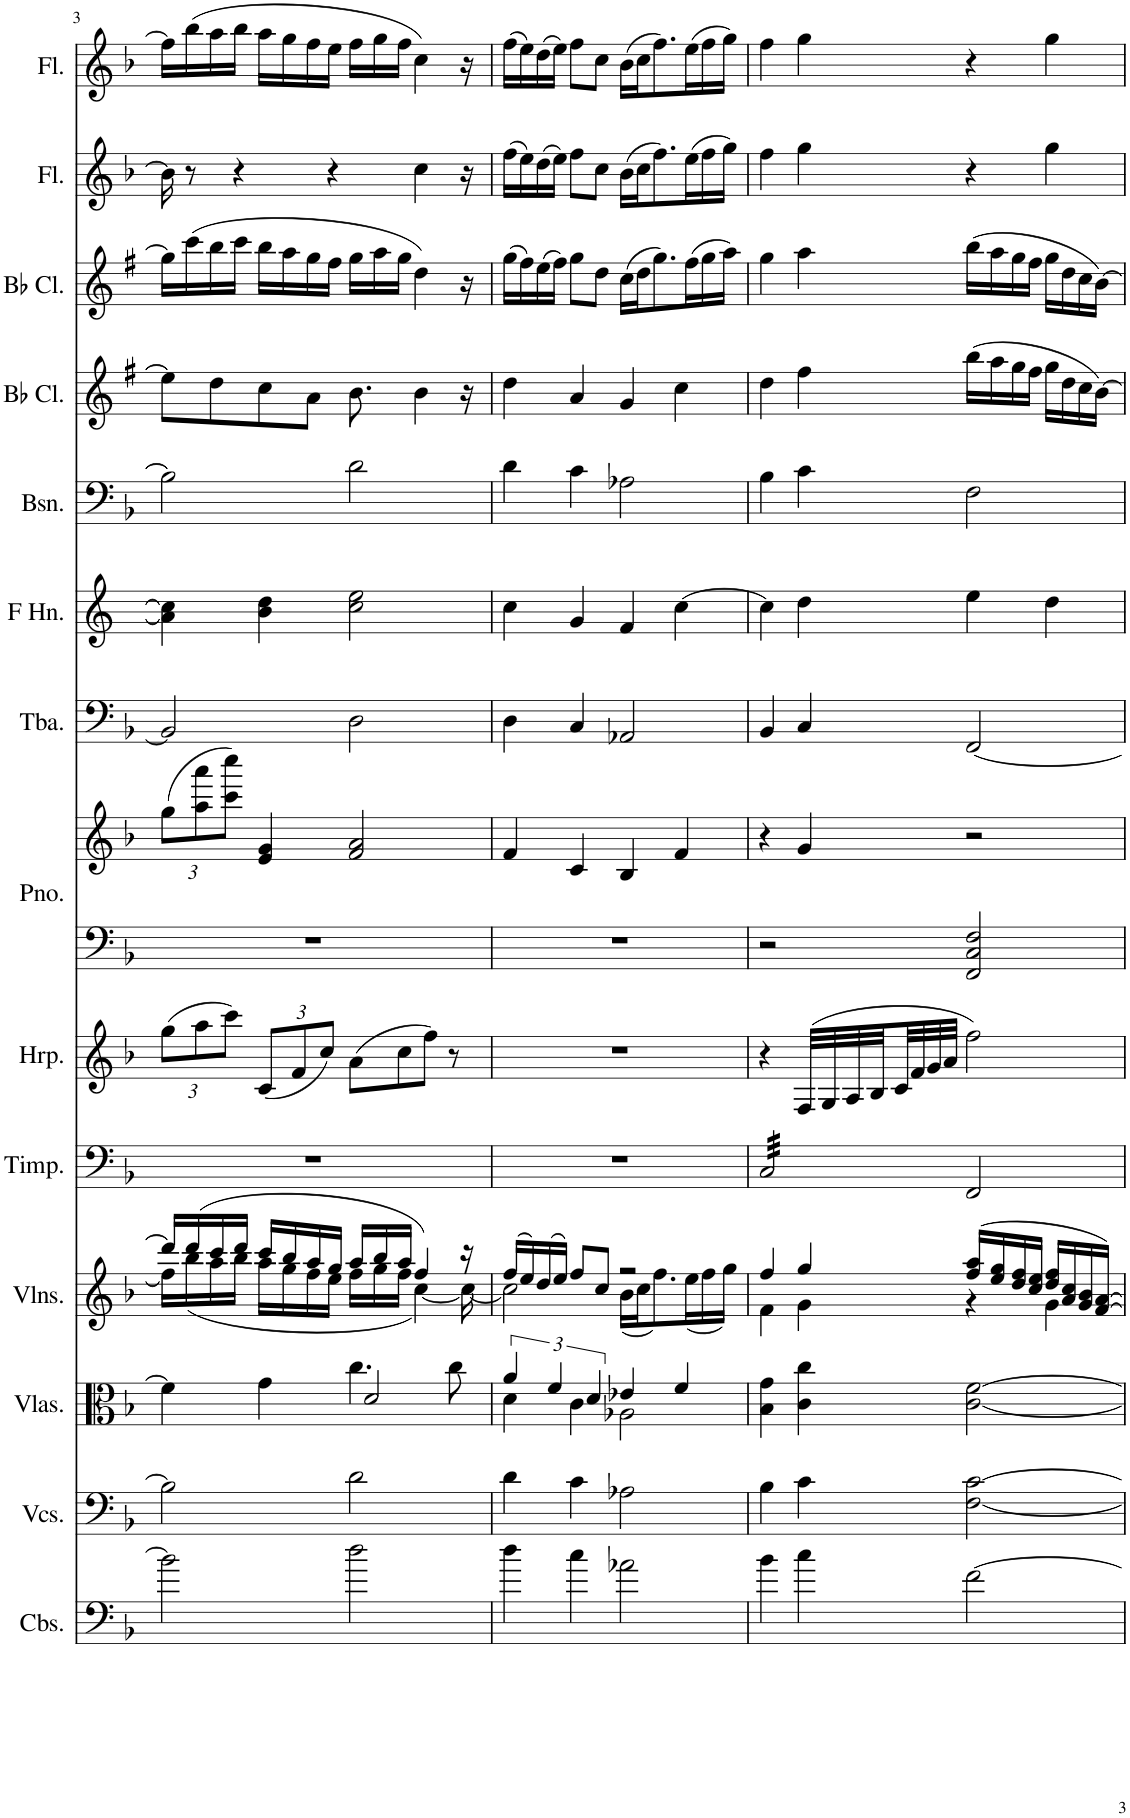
**kern	**kern	**kern	**kern	**kern	**kern	**kern	**kern	**kern	**kern	**kern	**kern	**kern	**kern	**kern
*part14	*part13	*part12	*part11	*part10	*part9	*part8	*part8	*part7	*part6	*part5	*part4	*part3	*part2	*part1
*staff15	*staff14	*staff13	*staff12	*staff11	*staff10	*staff9	*staff8	*staff7	*staff6	*staff5	*staff4	*staff3	*staff2	*staff1
*I"Contrabasses	*I"Violoncellos	*I"Violas	*I"Violins	*I"Timpani	*I"Harp	*I"Piano	*	*I"Tuba	*I"Horn in F	*I"Bassoon	*I"Bb Clarinet	*I"Bb Clarinet	*I"Flute	*I"Flute
*I'Cbs.	*I'Vcs.	*I'Vlas.	*I'Vlns.	*I'Timp.	*I'Hrp.	*I'Pno.	*	*I'Tba.	*	*I'Bsn.	*I'Bb Cl.	*I'Bb Cl.	*I'Fl.	*I'Fl.
!!LO:PB:g=z
*clefF4	*clefF4	*clefC3	*clefG2	*clefF4	*clefG2	*clefF4	*clefG2	*clefF4	*clefG2	*clefF4	*clefG2	*clefG2	*clefG2	*clefG2
*Trd7c12	*	*	*	*	*	*	*	*	*Trd4c7	*	*Trd1c2	*Trd1c2	*	*
*k[b-]	*k[b-]	*k[b-]	*k[b-]	*k[b-]	*k[b-]	*k[b-]	*k[b-]	*k[b-]	*k[]	*k[b-]	*k[f#]	*k[f#]	*k[b-]	*k[b-]
*M4/4	*M4/4	*M4/4	*M4/4	*M4/4	*M4/4	*M4/4	*M4/4	*M4/4	*M4/4	*M4/4	*M4/4	*M4/4	*M4/4	*M4/4
=3	=3	=3	=3	=3	=3	=3	=3	=3	=3	=3	=3	=3	=3	=3
*	*	*^	*^	*	*	*	*	*	*	*	*	*	*	*
*	*	*	*	*	*	*	*Xbrackettup	*	*Xbrackettup	*	*	*	*	*	*	*
2b-\]	2B-\]	4f\]	2ryy	16ddd/LL]	16ff\LL]	1r	(12gg\L	1r	(12gg\L	2BB-/]	4a\] 4cc\]	2B-\]	8ee\L]	16gg\LL]	16b-\]	16ff\LL]
.	.	.	.	(16ddd/	(16bb-\	.	.	.	.	.	.	.	.	(16ccc\	8r	(16bb-\
.	.	.	.	.	.	.	12aa\	.	12aa\ 12aaa\	.	.	.	.	.	.	.
.	.	.	.	16ccc/	16aa\	.	.	.	.	.	.	.	8dd\	16bb\	.	16aa\
.	.	.	.	.	.	.	12ccc\J)	.	12ccc\ 12cccc\J)	.	.	.	.	.	.	.
.	.	.	.	16ddd/JJ	16bb-\JJ	.	.	.	.	.	.	.	.	16ccc\JJ	4r	16bb-\JJ
.	.	4g\	.	16ccc/LL	16aa\LL	.	(12c/L	.	4e/ 4g/	.	4b\ 4dd\	.	8cc\	16bb\LL	.	16aa\LL
.	.	.	.	16bb-/	16gg\	.	.	.	.	.	.	.	.	16aa\	.	16gg\
.	.	.	.	.	.	.	12f/	.	.	.	.	.	.	.	.	.
.	.	.	.	16aa/	16ff\	.	.	.	.	.	.	.	8a\J	16gg\	.	16ff\
.	.	.	.	.	.	.	12cc/J)	.	.	.	.	.	.	.	.	.
.	.	.	.	16gg/JJ	16ee\JJ	.	.	.	.	.	.	.	.	16ff#\JJ	4r	16ee\JJ
2dd\	2d\	2d/	4.cc\	16aa/LL	16ff\LL	.	(8a\L	.	2f/ 2a/	2D\	2cc\ 2ee\	2d\	8.b\	16gg\LL	.	16ff\LL
.	.	.	.	16bb-/	16gg\	.	.	.	.	.	.	.	.	16aa\	.	16gg\
.	.	.	.	16aa/JJ	16ff\JJ	.	8cc\	.	.	.	.	.	.	16gg\JJ	.	16ff\JJ
.	.	.	.	4ff/)	[4cc\)	.	.	.	.	.	.	.	4b\	4dd\)	4cc\	4cc\)
.	.	.	.	.	.	.	8ff\J)	.	.	.	.	.	.	.	.	.
.	.	.	8cc\	.	.	.	8r	.	.	.	.	.	.	.	.	.
.	.	.	.	16r	16cc\_	.	.	.	.	.	.	.	16r	16r	16r	16r
=4	=4	=4	=4	=4	=4	=4	=4	=4	=4	=4	=4	=4	=4	=4	=4	=4
4dd\	4d\	6a/	4d\	(16ff/LL	2cc\]	1r	1r	1r	4f/	4D\	4cc\	4d\	4dd\	(16gg\LL	(16ff\LL	(16ff\LL
.	.	.	.	16ee/)	.	.	.	.	.	.	.	.	.	16ff#\)	16ee\)	16ee\)
.	.	.	.	(16dd/	.	.	.	.	.	.	.	.	.	(16ee\	(16dd\	(16dd\
.	.	6f/	.	.	.	.	.	.	.	.	.	.	.	.	.	.
.	.	.	.	16ee/JJ)	.	.	.	.	.	.	.	.	.	16ff#\JJ)	16ee\JJ)	16ee\JJ)
4cc\	4c\	.	4c\	8ff/L	.	.	.	.	4c/	4C/	4g/	4c\	4a/	8gg\L	8ff\L	8ff\L
.	.	6d/	.	.	.	.	.	.	.	.	.	.	.	.	.	.
.	.	.	.	8cc/J	.	.	.	.	.	.	.	.	.	8dd\J	8cc\J	8cc\J
2a-X\	2A-X\	4e-X/	2A-X\	2r	(16b-\LL	.	.	.	4B-/	2AA-X/	4f/	2A-X\	4g/	(16cc\LL	(16b-\LL	(16b-\LL
.	.	.	.	.	16cc\J	.	.	.	.	.	.	.	.	16dd\J	16cc\J	16cc\J
.	.	.	.	.	8.ff\)	.	.	.	.	.	.	.	.	8.gg\)	8.ff\)	8.ff\)
.	.	4f/	.	.	.	.	.	.	4f/	.	[4cc\	.	4cc\	.	.	.
.	.	.	.	.	(16ee\L	.	.	.	.	.	.	.	.	(16ff#\L	(16ee\L	(16ee\L
.	.	.	.	.	16ff\	.	.	.	.	.	.	.	.	16gg\	16ff\	16ff\
.	.	.	.	.	16gg\JJ)	.	.	.	.	.	.	.	.	16aa\JJ)	16gg\JJ)	16gg\JJ)
*	*	*v	*v	*	*	*	*	*	*	*	*	*	*	*	*	*
=5	=5	=5	=5	=5	=5	=5	=5	=5	=5	=5	=5	=5	=5	=5	=5
*	*	*	*	*	*tremolo	*	*	*	*	*	*	*	*	*	*
4b-\	4B-\	4B-\ 4g\	4ff/	4f\	32C/LLL	4r	2r	4r	4BB-/	4cc\]	4B-\	4dd\	4gg\	4ff\	4ff\
.	.	.	.	.	32C/	.	.	.	.	.	.	.	.	.	.
.	.	.	.	.	32C/	.	.	.	.	.	.	.	.	.	.
.	.	.	.	.	32C/	.	.	.	.	.	.	.	.	.	.
.	.	.	.	.	32C/	.	.	.	.	.	.	.	.	.	.
.	.	.	.	.	32C/	.	.	.	.	.	.	.	.	.	.
.	.	.	.	.	32C/	.	.	.	.	.	.	.	.	.	.
.	.	.	.	.	32C/	.	.	.	.	.	.	.	.	.	.
4cc\	4c\	4c\ 4cc\	4gg/	4g\	32C/	(32F/LLL	.	4g/	4C/	4dd\	4c\	4ff#\	4aa\	4gg\	4gg\
.	.	.	.	.	32C/	32G/	.	.	.	.	.	.	.	.	.
.	.	.	.	.	32C/	32A/	.	.	.	.	.	.	.	.	.
.	.	.	.	.	32C/	32B-/	.	.	.	.	.	.	.	.	.
.	.	.	.	.	32C/	32c/	.	.	.	.	.	.	.	.	.
.	.	.	.	.	32C/	32f/	.	.	.	.	.	.	.	.	.
.	.	.	.	.	32C/	32g/	.	.	.	.	.	.	.	.	.
.	.	.	.	.	32C/JJJ	32a/JJJ	.	.	.	.	.	.	.	.	.
*	*	*	*	*	*Xtremolo	*	*	*	*	*	*	*	*	*	*
[2f\	[2F\ [2c\	[2c\ [2f\	(16ff/ 16aa/LL	4r	2FF/	2ff\)	2FF/ 2C/ 2F/	2r	[2FF/	4ee\	2F\	(16bb\LL	(16bb\LL	4r	4r
.	.	.	16ee/ 16gg/	.	.	.	.	.	.	.	.	16aa\	16aa\	.	.
.	.	.	16dd/ 16ff/	.	.	.	.	.	.	.	.	16gg\	16gg\	.	.
.	.	.	16cc/ 16ee/JJ	.	.	.	.	.	.	.	.	16ff#\JJ	16ff#\JJ	.	.
.	.	.	16dd/ 16ff/LL	4g\	.	.	.	.	.	4dd\	.	16gg\LL	16gg\LL	4gg\	4gg\
.	.	.	16a/ 16cc/	.	.	.	.	.	.	.	.	16dd\	16dd\	.	.
.	.	.	16g/ 16b-/	.	.	.	.	.	.	.	.	16cc\	16cc\	.	.
.	.	.	[16f/ [16a/JJ)	.	.	.	.	.	.	.	.	[16b\JJ)	[16b\JJ)	.	.
*	*	*	*v	*v	*	*	*	*	*	*	*	*	*	*	*
=	=	=	=	=	=	=	=	=	=	=	=	=	=	=
*-	*-	*-	*-	*-	*-	*-	*-	*-	*-	*-	*-	*-	*-	*-
